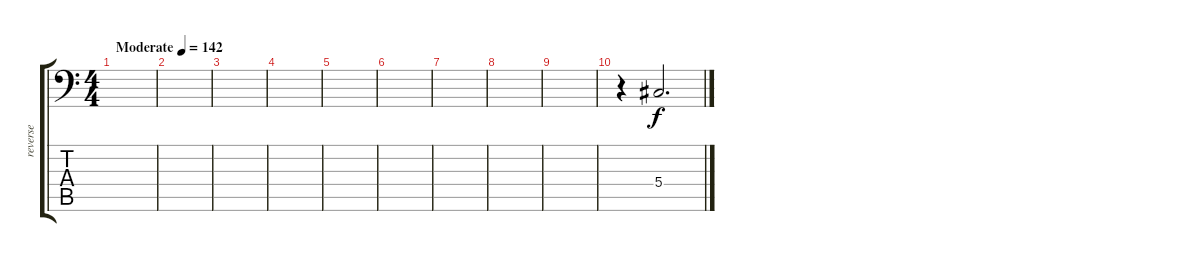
\track ("reverse" "reverse") {instrument reversecymbal}
\staff {score tabs}
\tuning (Bb3 F3 Db3 Ab2 Eb2 Bb1) {hide}
\ts (4 4)
\tempo (142 "Moderate")
\clef f4
\ks c
|
|
|
|
|
|
|
|
|
r.4 5.4.2{d}
